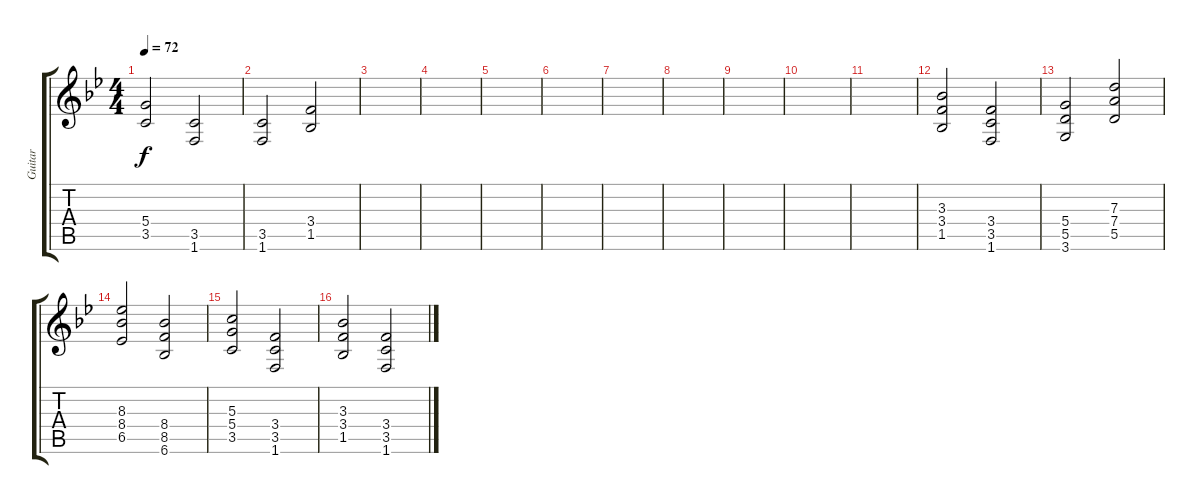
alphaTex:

\track ("Guitar" "Guitar") {instrument overdrivenguitar}
\staff {score tabs}
\tuning (E4 B3 G3 D3 A2 E2) {hide}
\ts (4 4)
\tempo 72
\clef g2
\ks bb
(5.4 3.5).2{dy f} (3.5 1.6).2 |
(3.5 1.6).2 (3.4 1.5).2 |
|
|
|
|
|
|
|
|
|
(3.3 3.4 1.5).2 (3.4 3.5 1.6).2 |
(5.4 5.5 3.6).2 (7.3 7.4 5.5).2 |
(8.3 8.4 6.5).2 (8.4 8.5 6.6).2 |
(5.3 5.4 3.5).2 (3.4 3.5 1.6).2 |
(3.3 3.4 1.5).2 (3.4 3.5 1.6).2
